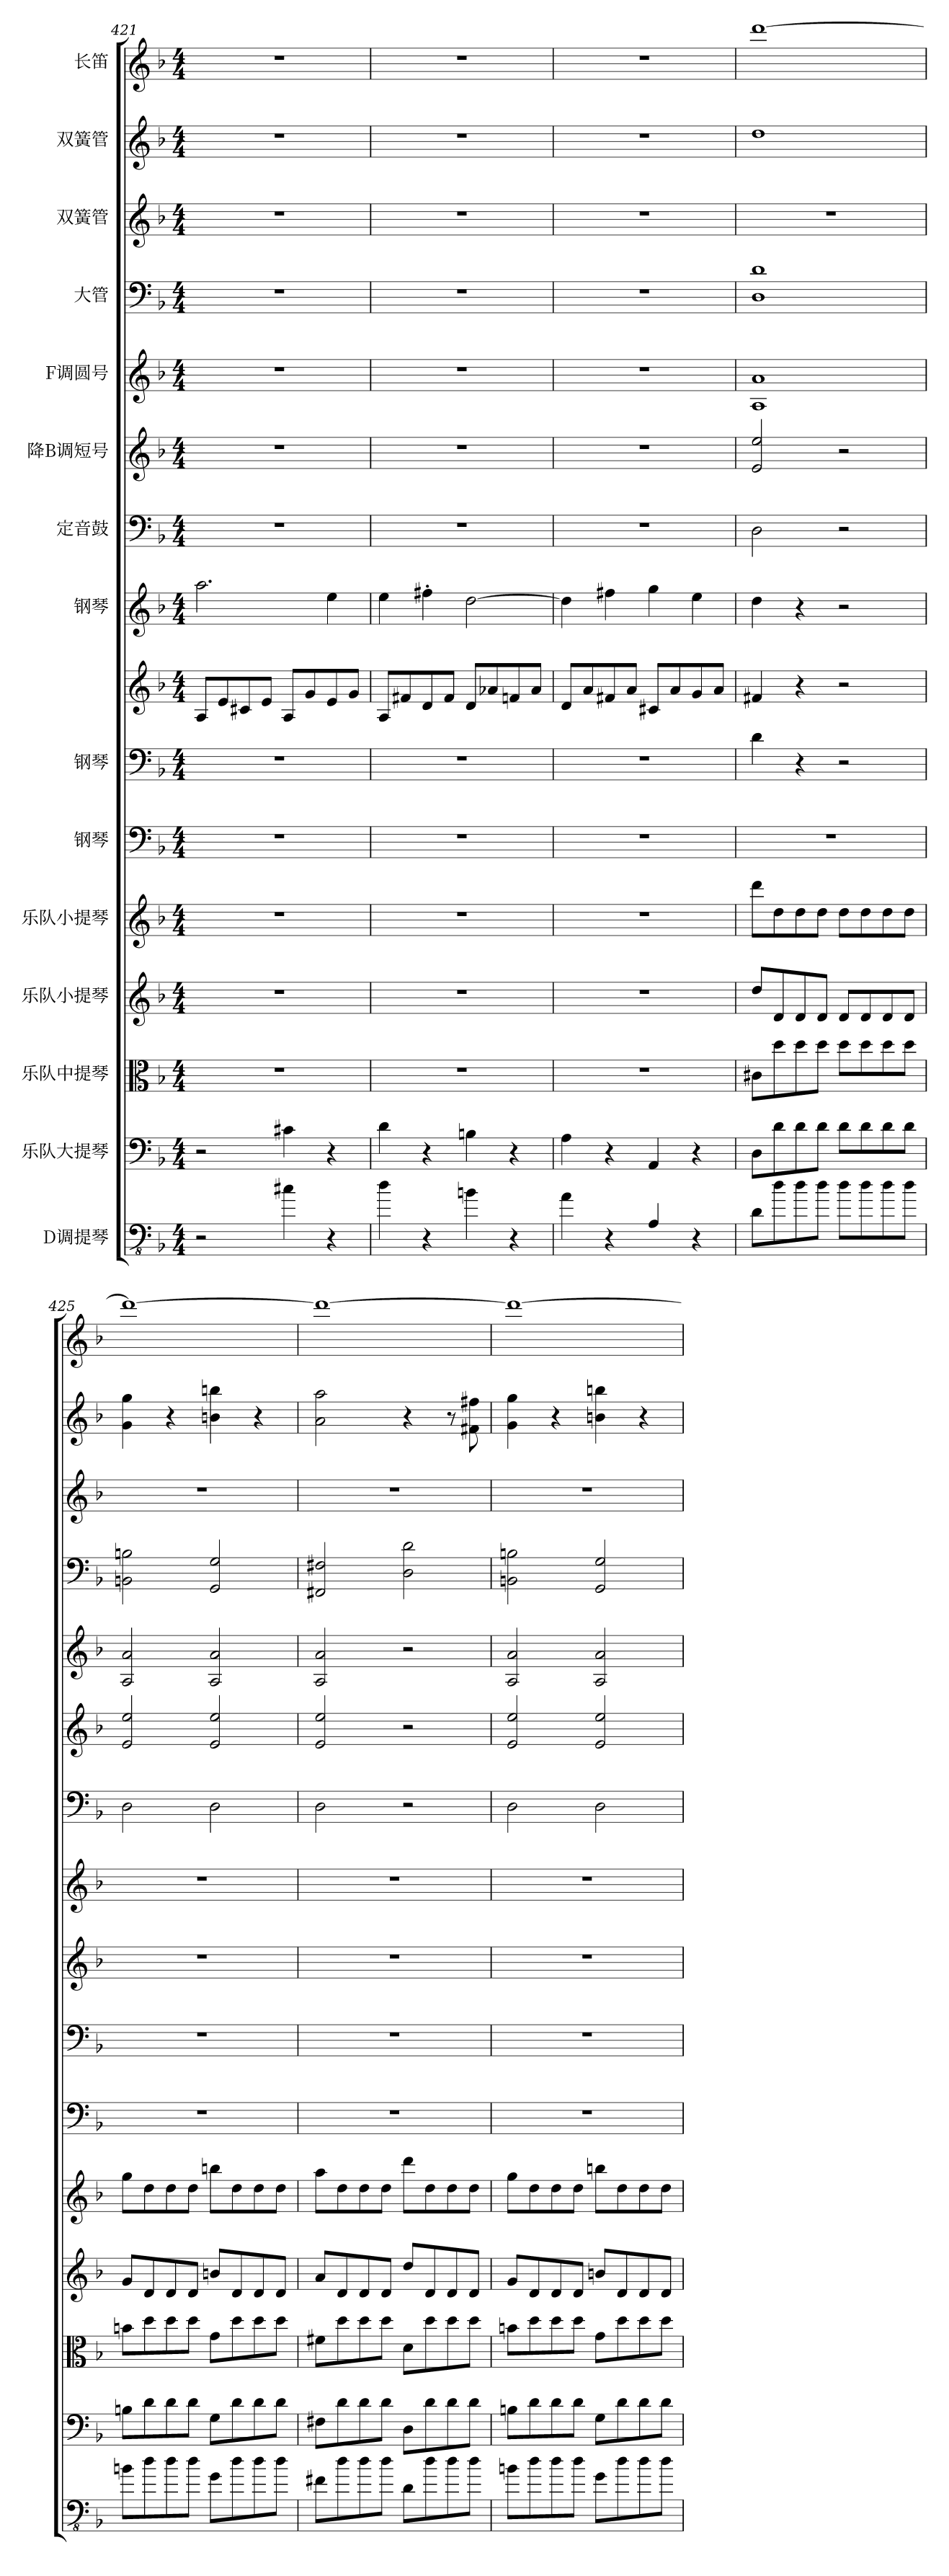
**kern	**kern	**kern	**kern	**kern	**kern	**kern	**kern	**kern	**kern	**kern	**kern	**kern	**kern	**kern	**kern
*part15	*part14	*part13	*part12	*part11	*part10	*part9	*part9	*part8	*part7	*part6	*part5	*part4	*part3	*part2	*part1
*staff16	*staff15	*staff14	*staff13	*staff12	*staff11	*staff10	*staff9	*staff8	*staff7	*staff6	*staff5	*staff4	*staff3	*staff2	*staff1
*I"D调提琴	*I"乐队大提琴	*I"乐队中提琴	*I"乐队小提琴	*I"乐队小提琴	*I"钢琴	*I"钢琴	*	*I"钢琴	*I"定音鼓	*I"降B调短号	*I"F调圆号	*I"大管	*I"双簧管	*I"双簧管	*I"长笛
*clefFv4	*clefF4	*clefC3	*clefG2	*clefG2	*clefF4	*clefF4	*clefG2	*clefG2	*clefF4	*clefG2	*clefG2	*clefF4	*clefG2	*clefG2	*clefG2
*ITrd7c12	*	*	*	*	*	*	*	*	*	*ITrd1c2	*ITrd4c7	*	*	*	*
*k[b-]	*k[b-]	*k[b-]	*k[b-]	*k[b-]	*k[b-]	*k[b-]	*k[b-]	*k[b-]	*k[b-]	*k[b-e-a-]	*k[b-e-]	*k[b-]	*k[b-]	*k[b-]	*k[b-]
*M4/4	*M4/4	*M4/4	*M4/4	*M4/4	*M4/4	*M4/4	*M4/4	*M4/4	*M4/4	*M4/4	*M4/4	*M4/4	*M4/4	*M4/4	*M4/4
=421	=421	=421	=421	=421	=421	=421	=421	=421	=421	=421	=421	=421	=421	=421	=421
2r	2r	1r	1r	1r	1r	1r	8A/L	2.aa\	1r	1r	1r	1r	1r	1r	1r
.	.	.	.	.	.	.	8e/	.	.	.	.	.	.	.	.
.	.	.	.	.	.	.	8c#X/	.	.	.	.	.	.	.	.
.	.	.	.	.	.	.	8e/J	.	.	.	.	.	.	.	.
4C#X\	4c#X\	.	.	.	.	.	8A/L	.	.	.	.	.	.	.	.
.	.	.	.	.	.	.	8g/	.	.	.	.	.	.	.	.
4r	4r	.	.	.	.	.	8e/	4ee\	.	.	.	.	.	.	.
.	.	.	.	.	.	.	8g/J	.	.	.	.	.	.	.	.
!!LO:PB:g=z
=422	=422	=422	=422	=422	=422	=422	=422	=422	=422	=422	=422	=422	=422	=422	=422
4D\	4d\	1r	1r	1r	1r	1r	8A/L	4ee\	1r	1r	1r	1r	1r	1r	1r
.	.	.	.	.	.	.	8f#X/	.	.	.	.	.	.	.	.
4r	4r	.	.	.	.	.	8d/	4ff#X'\	.	.	.	.	.	.	.
.	.	.	.	.	.	.	8f#/J	.	.	.	.	.	.	.	.
4BBn\	4Bn\	.	.	.	.	.	8d/L	[2dd\	.	.	.	.	.	.	.
.	.	.	.	.	.	.	8a-X/	.	.	.	.	.	.	.	.
4r	4r	.	.	.	.	.	8fn/	.	.	.	.	.	.	.	.
.	.	.	.	.	.	.	8a-/J	.	.	.	.	.	.	.	.
=423	=423	=423	=423	=423	=423	=423	=423	=423	=423	=423	=423	=423	=423	=423	=423
4AA\	4A\	1r	1r	1r	1r	1r	8d/L	4dd\]	1r	1r	1r	1r	1r	1r	1r
.	.	.	.	.	.	.	8a/	.	.	.	.	.	.	.	.
4r	4r	.	.	.	.	.	8f#X/	4ff#X\	.	.	.	.	.	.	.
.	.	.	.	.	.	.	8a/J	.	.	.	.	.	.	.	.
4AAA/	4AA/	.	.	.	.	.	8c#X/L	4gg\	.	.	.	.	.	.	.
.	.	.	.	.	.	.	8a/	.	.	.	.	.	.	.	.
4r	4r	.	.	.	.	.	8g/	4ee\	.	.	.	.	.	.	.
.	.	.	.	.	.	.	8a/J	.	.	.	.	.	.	.	.
=424	=424	=424	=424	=424	=424	=424	=424	=424	=424	=424	=424	=424	=424	=424	=424
8DD\L	8D\L	8c#X\L	8dd/L	8ddd\L	1r	4d\	4f#X/	4dd\	2D\	2d/ 2dd/	1D 1d	1D 1d	1r	1dd	[1ddd
8D\	8d\	8dd\	8d/	8dd\	.	.	.	.	.	.	.	.	.	.	.
8D\	8d\	8dd\	8d/	8dd\	.	4r	4r	4r	.	.	.	.	.	.	.
8D\J	8d\J	8dd\J	8d/J	8dd\J	.	.	.	.	.	.	.	.	.	.	.
8D\L	8d\L	8dd\L	8d/L	8dd\L	.	2r	2r	2r	2r	2r	.	.	.	.	.
8D\	8d\	8dd\	8d/	8dd\	.	.	.	.	.	.	.	.	.	.	.
8D\	8d\	8dd\	8d/	8dd\	.	.	.	.	.	.	.	.	.	.	.
8D\J	8d\J	8dd\J	8d/J	8dd\J	.	.	.	.	.	.	.	.	.	.	.
!!LO:PB:g=z
=425	=425	=425	=425	=425	=425	=425	=425	=425	=425	=425	=425	=425	=425	=425	=425
8BBn\L	8Bn\L	8bn\L	8g/L	8gg\L	1r	1r	1r	1r	2D\	2d/ 2dd/	2D/ 2d/	2BBn\ 2Bn\	1r	4g\ 4gg\	1ddd_
8D\	8d\	8dd\	8d/	8dd\	.	.	.	.	.	.	.	.	.	.	.
8D\	8d\	8dd\	8d/	8dd\	.	.	.	.	.	.	.	.	.	4r	.
8D\J	8d\J	8dd\J	8d/J	8dd\J	.	.	.	.	.	.	.	.	.	.	.
8GG\L	8G\L	8g\L	8bn/L	8bbn\L	.	.	.	.	2D\	2d/ 2dd/	2D/ 2d/	2GG/ 2G/	.	4bn\ 4bbn\	.
8D\	8d\	8dd\	8d/	8dd\	.	.	.	.	.	.	.	.	.	.	.
8D\	8d\	8dd\	8d/	8dd\	.	.	.	.	.	.	.	.	.	4r	.
8D\J	8d\J	8dd\J	8d/J	8dd\J	.	.	.	.	.	.	.	.	.	.	.
=426	=426	=426	=426	=426	=426	=426	=426	=426	=426	=426	=426	=426	=426	=426	=426
8FF#X\L	8F#X\L	8f#X\L	8a/L	8aa\L	1r	1r	1r	1r	2D\	2d/ 2dd/	2D/ 2d/	2FF#X/ 2F#X/	1r	2a\ 2aa\	1ddd_
8D\	8d\	8dd\	8d/	8dd\	.	.	.	.	.	.	.	.	.	.	.
8D\	8d\	8dd\	8d/	8dd\	.	.	.	.	.	.	.	.	.	.	.
8D\J	8d\J	8dd\J	8d/J	8dd\J	.	.	.	.	.	.	.	.	.	.	.
8DD\L	8D\L	8d\L	8dd/L	8ddd\L	.	.	.	.	2r	2r	2r	2D\ 2d\	.	4r	.
8D\	8d\	8dd\	8d/	8dd\	.	.	.	.	.	.	.	.	.	.	.
8D\	8d\	8dd\	8d/	8dd\	.	.	.	.	.	.	.	.	.	8r	.
8D\J	8d\J	8dd\J	8d/J	8dd\J	.	.	.	.	.	.	.	.	.	8f#X\ 8ff#X\	.
=427	=427	=427	=427	=427	=427	=427	=427	=427	=427	=427	=427	=427	=427	=427	=427
8BBn\L	8Bn\L	8bn\L	8g/L	8gg\L	1r	1r	1r	1r	2D\	2d/ 2dd/	2D/ 2d/	2BBn\ 2Bn\	1r	4g\ 4gg\	1ddd_
8D\	8d\	8dd\	8d/	8dd\	.	.	.	.	.	.	.	.	.	.	.
8D\	8d\	8dd\	8d/	8dd\	.	.	.	.	.	.	.	.	.	4r	.
8D\J	8d\J	8dd\J	8d/J	8dd\J	.	.	.	.	.	.	.	.	.	.	.
8GG\L	8G\L	8g\L	8bn/L	8bbn\L	.	.	.	.	2D\	2d/ 2dd/	2D/ 2d/	2GG/ 2G/	.	4bn\ 4bbn\	.
8D\	8d\	8dd\	8d/	8dd\	.	.	.	.	.	.	.	.	.	.	.
8D\	8d\	8dd\	8d/	8dd\	.	.	.	.	.	.	.	.	.	4r	.
8D\J	8d\J	8dd\J	8d/J	8dd\J	.	.	.	.	.	.	.	.	.	.	.
=	=	=	=	=	=	=	=	=	=	=	=	=	=	=	=
*-	*-	*-	*-	*-	*-	*-	*-	*-	*-	*-	*-	*-	*-	*-	*-
